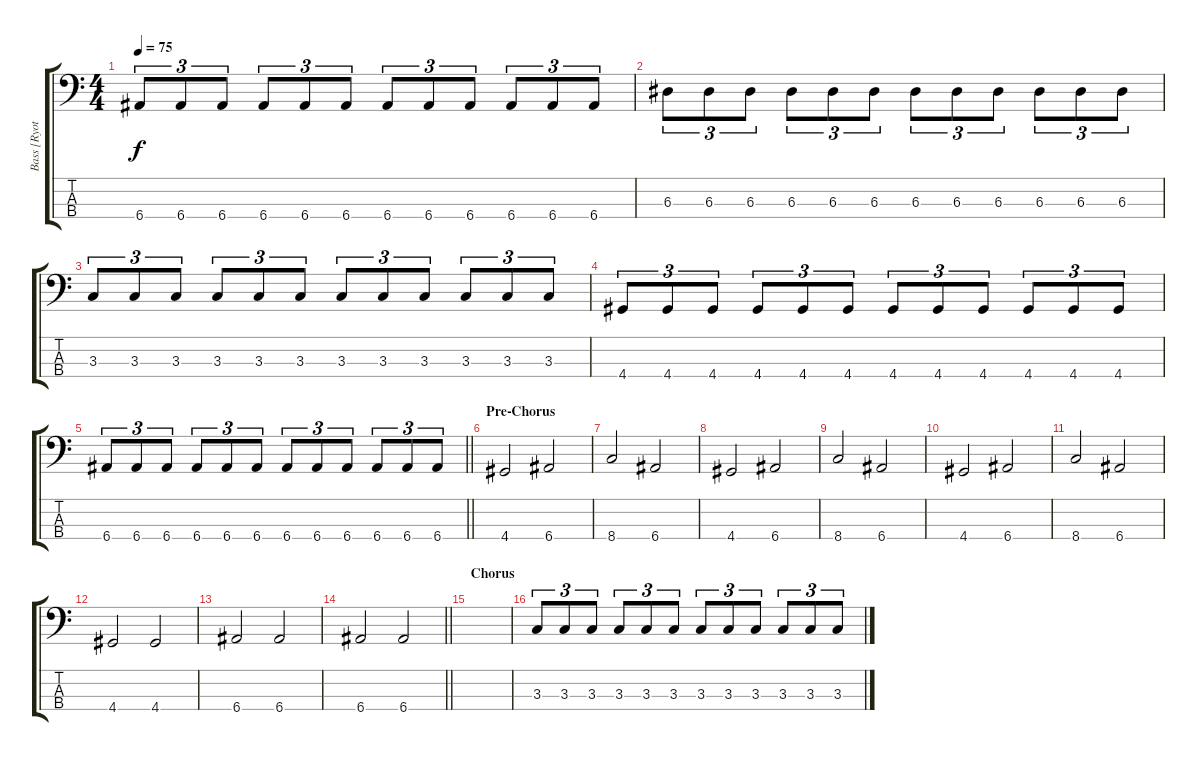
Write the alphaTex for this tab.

\track ("Bass [Ryota]" "Bass [Ryot") {instrument electricbassfinger}
\staff {score tabs}
\tuning (G2 D2 A1 E1) {hide}
\ts (4 4)
\tempo 75
\clef f4
\ks c
6.4.8{tu (3 2) dy f} 6.4.8{tu (3 2)} 6.4.8{tu (3 2)} 6.4.8{tu (3 2)} 6.4.8{tu (3 2)} 6.4.8{tu (3 2)} 6.4.8{tu (3 2)} 6.4.8{tu (3 2)} 6.4.8{tu (3 2)} 6.4.8{tu (3 2)} 6.4.8{tu (3 2)} 6.4.8{tu (3 2)} |
6.3.8{tu (3 2)} 6.3.8{tu (3 2)} 6.3.8{tu (3 2)} 6.3.8{tu (3 2)} 6.3.8{tu (3 2)} 6.3.8{tu (3 2)} 6.3.8{tu (3 2)} 6.3.8{tu (3 2)} 6.3.8{tu (3 2)} 6.3.8{tu (3 2)} 6.3.8{tu (3 2)} 6.3.8{tu (3 2)} |
3.3.8{tu (3 2)} 3.3.8{tu (3 2)} 3.3.8{tu (3 2)} 3.3.8{tu (3 2)} 3.3.8{tu (3 2)} 3.3.8{tu (3 2)} 3.3.8{tu (3 2)} 3.3.8{tu (3 2)} 3.3.8{tu (3 2)} 3.3.8{tu (3 2)} 3.3.8{tu (3 2)} 3.3.8{tu (3 2)} |
4.4.8{tu (3 2)} 4.4.8{tu (3 2)} 4.4.8{tu (3 2)} 4.4.8{tu (3 2)} 4.4.8{tu (3 2)} 4.4.8{tu (3 2)} 4.4.8{tu (3 2)} 4.4.8{tu (3 2)} 4.4.8{tu (3 2)} 4.4.8{tu (3 2)} 4.4.8{tu (3 2)} 4.4.8{tu (3 2)} |
\barLineRight lightlight
6.4.8{tu (3 2)} 6.4.8{tu (3 2)} 6.4.8{tu (3 2)} 6.4.8{tu (3 2)} 6.4.8{tu (3 2)} 6.4.8{tu (3 2)} 6.4.8{tu (3 2)} 6.4.8{tu (3 2)} 6.4.8{tu (3 2)} 6.4.8{tu (3 2)} 6.4.8{tu (3 2)} 6.4.8{tu (3 2)} |
\section ("" "Pre-Chorus")
4.4.2 6.4.2 |
8.4.2 6.4.2 |
4.4.2 6.4.2 |
8.4.2 6.4.2 |
4.4.2 6.4.2 |
8.4.2 6.4.2 |
4.4.2 4.4.2 |
6.4.2 6.4.2 |
\barLineRight lightlight
6.4.2 6.4.2 |
\section ("" "Chorus")
|
3.3.8{tu (3 2)} 3.3.8{tu (3 2)} 3.3.8{tu (3 2)} 3.3.8{tu (3 2)} 3.3.8{tu (3 2)} 3.3.8{tu (3 2)} 3.3.8{tu (3 2)} 3.3.8{tu (3 2)} 3.3.8{tu (3 2)} 3.3.8{tu (3 2)} 3.3.8{tu (3 2)} 3.3.8{tu (3 2)}
